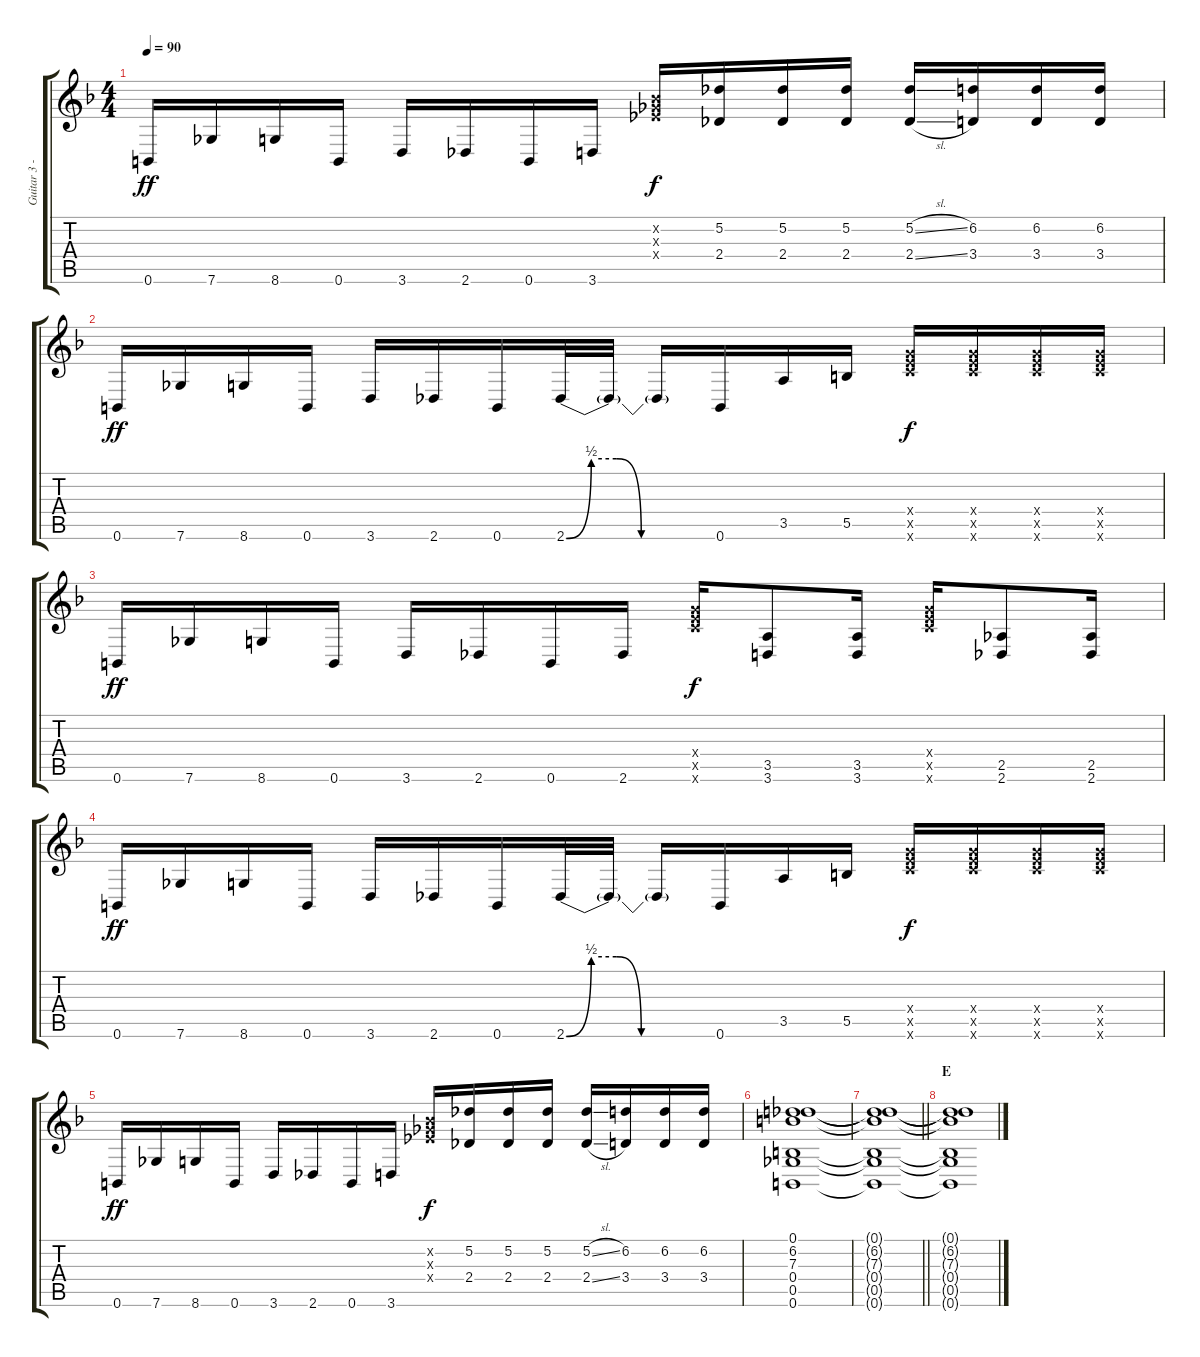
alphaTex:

\track ("Guitar 3 - Aoi" "Guitar 3 -") {instrument distortionguitar}
\staff {score tabs}
\tuning (Db4 Ab3 E3 B2 Gb2 B1) {hide}
\ts (4 4)
\tempo 90
\clef g2
\ks f
0.6.16{dy ff} 7.6.16 8.6.16 0.6.16 3.6.16 2.6.16 0.6.16 3.6.16 (2.2{x} 2.3{x} 4.4{x}).16{dy f} (5.2 2.4).16 (5.2 2.4).16 (5.2 2.4).16 (5.2{sl} 2.4{sl}).16 (6.2 3.4).16 (6.2 3.4).16 (6.2 3.4).16 |
0.6.16{dy ff} 7.6.16 8.6.16 0.6.16 3.6.16 2.6.16 0.6.16 2.6{be (custom 0 0 10 2 20 2 30 0 60 0)}.32 2.6{t}.32 2.6{t}.16 0.6.16 3.5.16 5.5.16 (8.4{x} 10.5{x} 13.6{x}).16{dy f} (8.4{x} 10.5{x} 13.6{x}).16 (8.4{x} 10.5{x} 13.6{x}).16 (8.4{x} 10.5{x} 13.6{x}).16 |
0.6.16{dy ff} 7.6.16 8.6.16 0.6.16 3.6.16 2.6.16 0.6.16 2.6.16 (8.4{x} 10.5{x} 13.6{x}).16{dy f} (3.5 3.6).8 (3.5 3.6).16 (8.4{x} 10.5{x} 13.6{x}).16 (2.5 2.6).8 (2.5 2.6).16 |
0.6.16{dy ff} 7.6.16 8.6.16 0.6.16 3.6.16 2.6.16 0.6.16 2.6{be (custom 0 0 10 2 20 2 30 0 60 0)}.32 2.6{t}.32 2.6{t}.16 0.6.16 3.5.16 5.5.16 (8.4{x} 10.5{x} 13.6{x}).16{dy f} (8.4{x} 10.5{x} 13.6{x}).16 (8.4{x} 10.5{x} 13.6{x}).16 (8.4{x} 10.5{x} 13.6{x}).16 |
0.6.16{dy ff} 7.6.16 8.6.16 0.6.16 3.6.16 2.6.16 0.6.16 3.6.16 (2.2{x} 2.3{x} 4.4{x}).16{dy f} (5.2 2.4).16 (5.2 2.4).16 (5.2 2.4).16 (5.2{sl} 2.4{sl}).16 (6.2 3.4).16 (6.2 3.4).16 (6.2 3.4).16 |
(0.1 6.2 7.3 0.4 0.5 0.6).1 |
\barLineRight lightlight
(0.1{t} 6.2{t} 7.3{t} 0.4{t} 0.5{t} 0.6{t}).1 |
\section ("" "E")
(0.1{t} 6.2{t} 7.3{t} 0.4{t} 0.5{t} 0.6{t}).1
